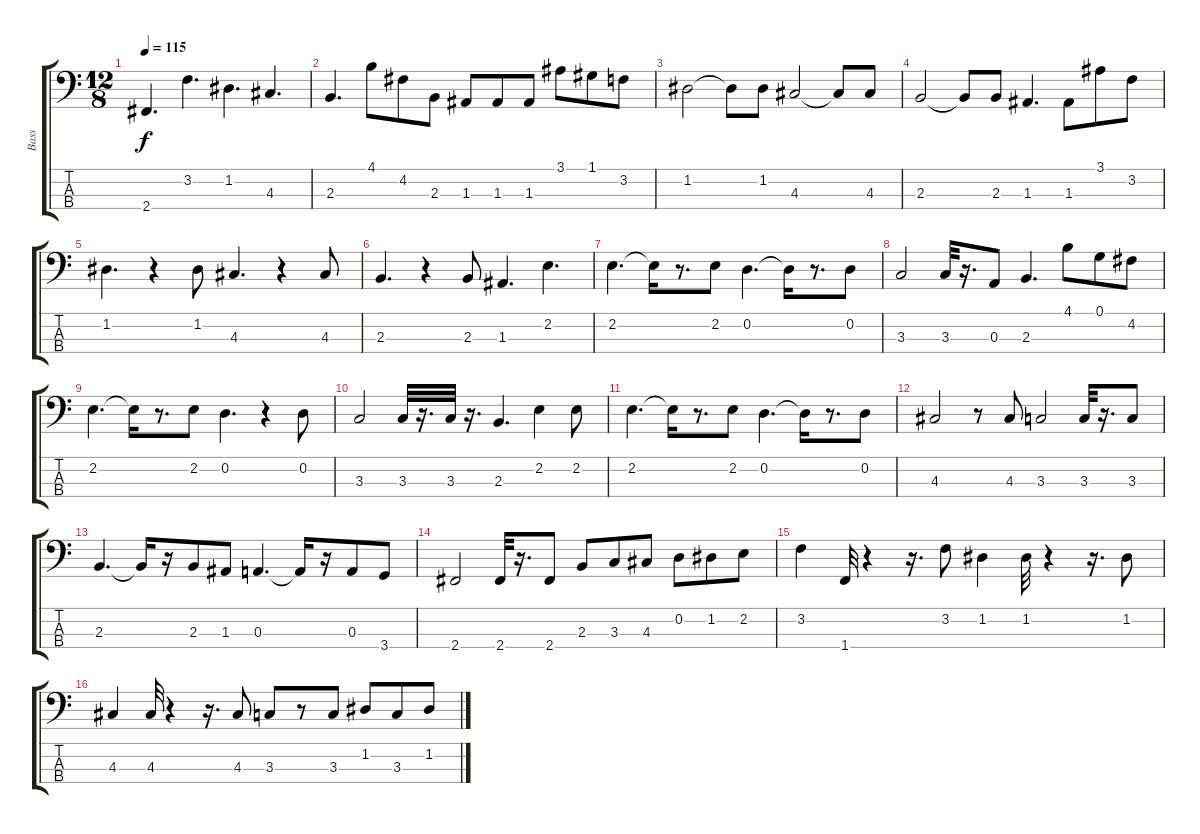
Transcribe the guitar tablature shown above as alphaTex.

\track ("Bass" "Bass") {instrument acousticbass}
\staff {score tabs}
\tuning (G2 D2 A1 E1) {hide}
\ts (12 8)
\tempo 115
\clef f4
\ks c
2.4.4{d dy f} 3.2.4{d} 1.2.4{d} 4.3.4{d} |
2.3.4{d} 4.1.8 4.2.8 2.3.8 1.3.8 1.3.8 1.3.8 3.1.8 1.1.8 3.2.8 |
1.2.2 1.2{t}.8 1.2.8 4.3.2 4.3{t}.8 4.3.8 |
2.3.2 2.3{t}.8 2.3.8 1.3.4{d} 1.3.8 3.1.8 3.2.8 |
1.2.4{d} r.4 1.2.8 4.3.4{d} r.4 4.3.8 |
2.3.4{d} r.4 2.3.8 1.3.4{d} 2.2.4{d} |
2.2.4{d} 2.2{t}.16 r.8{d} 2.2.8 0.2.4{d} 0.2{t}.16 r.8{d} 0.2.8 |
3.3.2 3.3.32 r.16{d} 0.3.8 2.3.4{d} 4.1.8 0.1.8 4.2.8 |
2.2.4{d} 2.2{t}.16 r.8{d} 2.2.8 0.2.4{d} r.4 0.2.8 |
3.3.2 3.3.32 r.16{d} 3.3.32 r.16{d} 2.3.4{d} 2.2.4 2.2.8 |
2.2.4{d} 2.2{t}.16 r.8{d} 2.2.8 0.2.4{d} 0.2{t}.16 r.8{d} 0.2.8 |
4.3.2 r.8 4.3.8 3.3.2 3.3.32 r.16{d} 3.3.8 |
2.3.4{d} 2.3{t}.16 r.16 2.3.8 1.3.8 0.3.4{d} 0.3{t}.16 r.16 0.3.8 3.4.8 |
2.4.2 2.4.32 r.16{d} 2.4.8 2.3.8 3.3.8 4.3.8 0.2.8 1.2.8 2.2.8 |
3.2.4 1.4.32 r.4 r.16{d} 3.2.8 1.2.4 1.2.32 r.4 r.16{d} 1.2.8 |
4.3.4 4.3.32 r.4 r.16{d} 4.3.8 3.3.8 r.8 3.3.8 1.2.8 3.3.8 1.2.8
